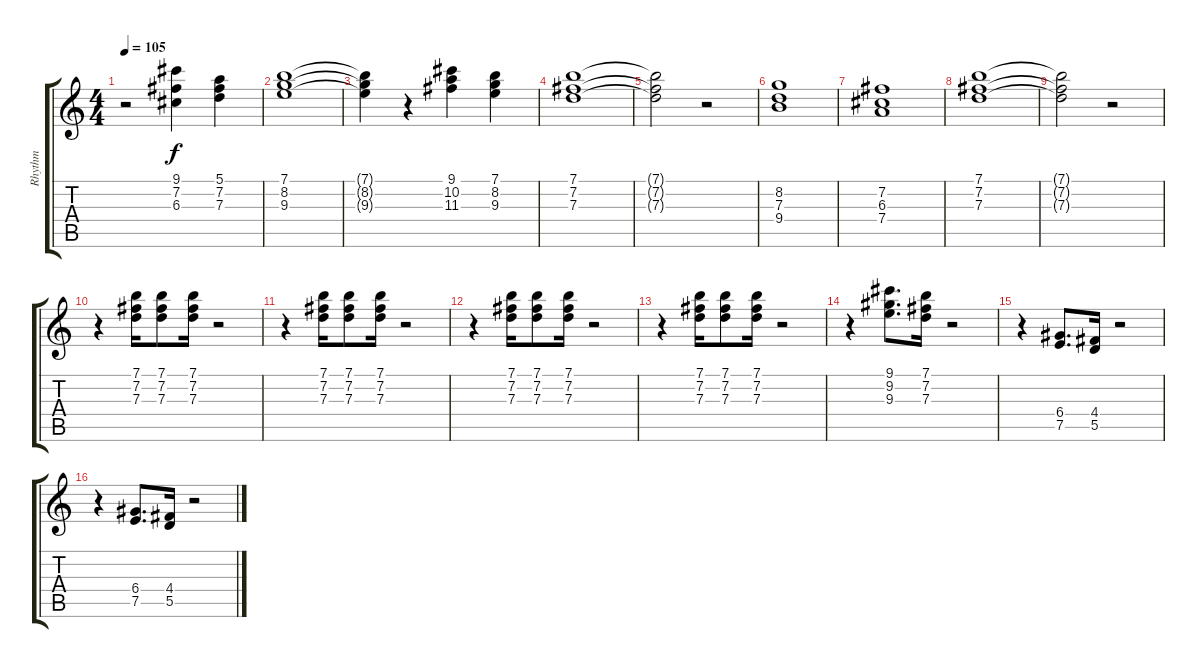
\track ("Rhythm" "Rhythm") {instrument electricguitarjazz}
\staff {score tabs}
\tuning (E4 B3 G3 D3 A2 E2) {hide}
\ts (4 4)
\tempo 105
\clef g2
\ks c
r.2{dy f} (9.1 7.2 6.3).4 (5.1 7.2 7.3).4 |
(7.1 8.2 9.3).1 |
(7.1{t} 8.2{t} 9.3{t}).4 r.4 (9.1 10.2 11.3).4 (7.1 8.2 9.3).4 |
(7.1 7.2 7.3).1 |
(7.1{t} 7.2{t} 7.3{t}).2 r.2 |
(8.2 7.3 9.4).1 |
(7.2 6.3 7.4).1 |
(7.1 7.2 7.3).1 |
(7.1{t} 7.2{t} 7.3{t}).2 r.2 |
r.4 (7.1 7.2 7.3).16 (7.1 7.2 7.3).8 (7.1 7.2 7.3).16 r.2 |
r.4 (7.1 7.2 7.3).16 (7.1 7.2 7.3).8 (7.1 7.2 7.3).16 r.2 |
r.4 (7.1 7.2 7.3).16 (7.1 7.2 7.3).8 (7.1 7.2 7.3).16 r.2 |
r.4 (7.1 7.2 7.3).16 (7.1 7.2 7.3).8 (7.1 7.2 7.3).16 r.2 |
r.4 (9.1 9.2 9.3).8{d} (7.1 7.2 7.3).16 r.2 |
r.4 (6.4 7.5).8{d} (4.4 5.5).16 r.2 |
r.4 (6.4 7.5).8{d} (4.4 5.5).16 r.2
